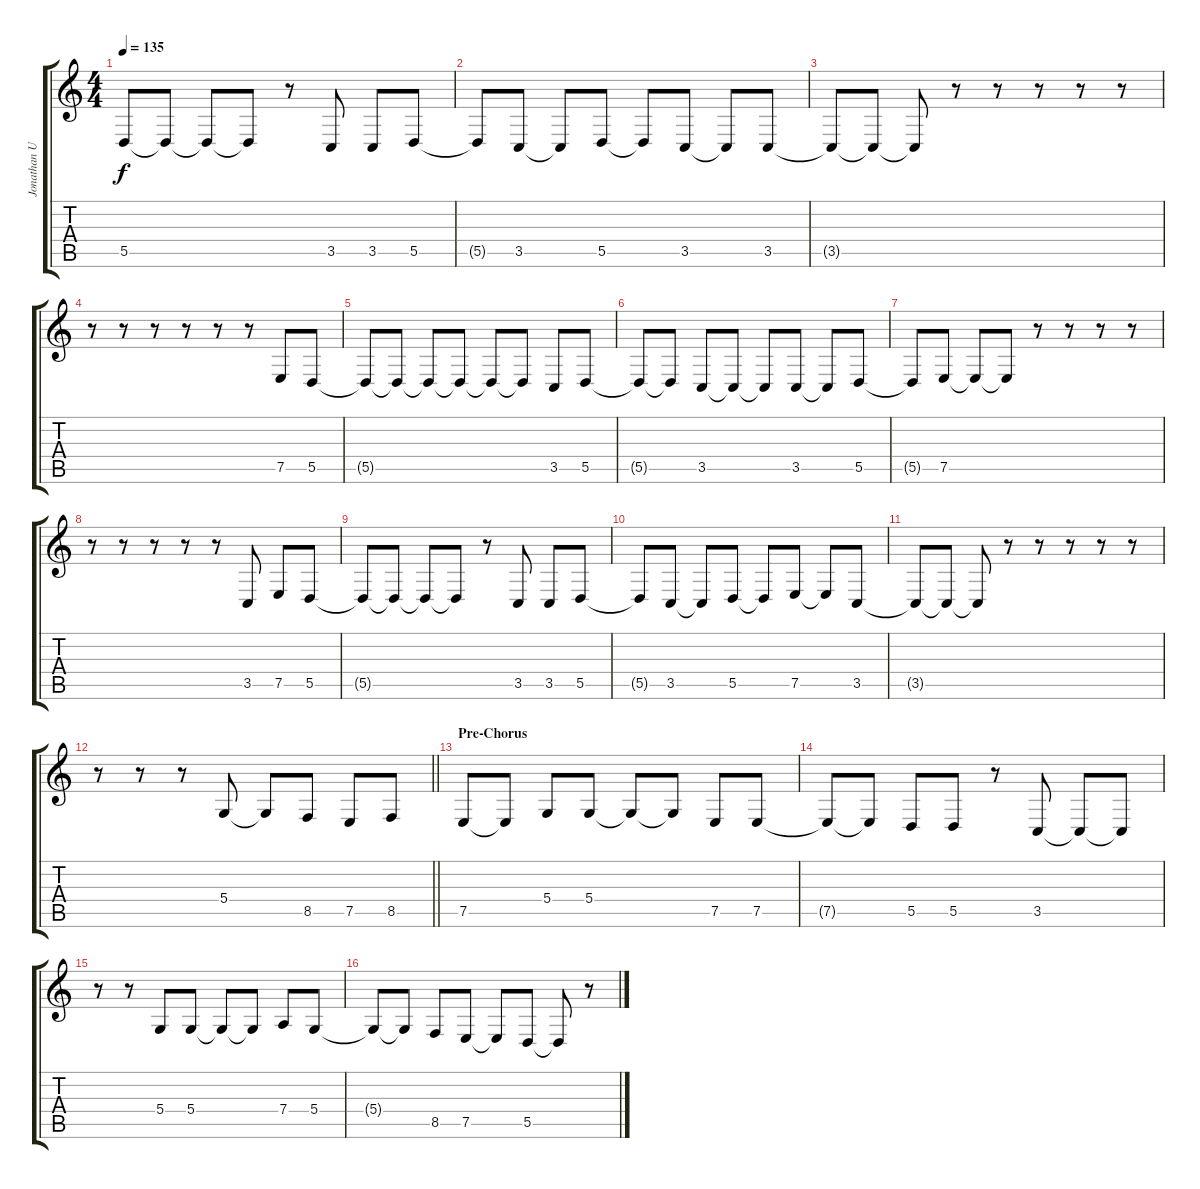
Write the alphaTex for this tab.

\track ("Jonathan Underdown (Vocals)" "Jonathan U") {instrument lead2sawtooth}
\staff {score tabs}
\tuning (E4 B3 G3 D3 A2 E2) {hide}
\ts (4 4)
\tempo 135
\clef g2
\ks c
5.5{t}.8{dy f} 5.5{t}.8 5.5{t}.8 5.5{t}.8 r.8 3.5.8 3.5.8 5.5.8 |
5.5{t}.8 3.5.8 3.5{t}.8 5.5.8 5.5{t}.8 3.5.8 3.5{t}.8 3.5.8 |
3.5{t}.8 3.5{t}.8 3.5{t}.8 r.8 r.8 r.8 r.8 r.8 |
r.8 r.8 r.8 r.8 r.8 r.8 7.5.8 5.5.8 |
5.5{t}.8 5.5{t}.8 5.5{t}.8 5.5{t}.8 5.5{t}.8 5.5{t}.8 3.5.8 5.5.8 |
5.5{t}.8 5.5{t}.8 3.5.8 3.5{t}.8 3.5{t}.8 3.5.8 3.5{t}.8 5.5.8 |
5.5{t}.8 7.5.8 7.5{t}.8 7.5{t}.8 r.8 r.8 r.8 r.8 |
r.8 r.8 r.8 r.8 r.8 3.5.8 7.5.8 5.5.8 |
5.5{t}.8 5.5{t}.8 5.5{t}.8 5.5{t}.8 r.8 3.5.8 3.5.8 5.5.8 |
5.5{t}.8 3.5.8 3.5{t}.8 5.5.8 5.5{t}.8 7.5.8 7.5{t}.8 3.5.8 |
3.5{t}.8 3.5{t}.8 3.5{t}.8 r.8 r.8 r.8 r.8 r.8 |
\barLineRight lightlight
r.8 r.8 r.8 5.4.8 5.4{t}.8 8.5.8 7.5.8 8.5.8 |
\section ("" "Pre-Chorus")
7.5.8 7.5{t}.8 5.4.8 5.4.8 5.4{t}.8 5.4{t}.8 7.5.8 7.5.8 |
7.5{t}.8 7.5{t}.8 5.5.8 5.5.8 r.8 3.5.8 3.5{t}.8 3.5{t}.8 |
r.8 r.8 5.4.8 5.4.8 5.4{t}.8 5.4{t}.8 7.4.8 5.4.8 |
5.4{t}.8 5.4{t}.8 8.5.8 7.5.8 7.5{t}.8 5.5.8 5.5{t}.8 r.8
